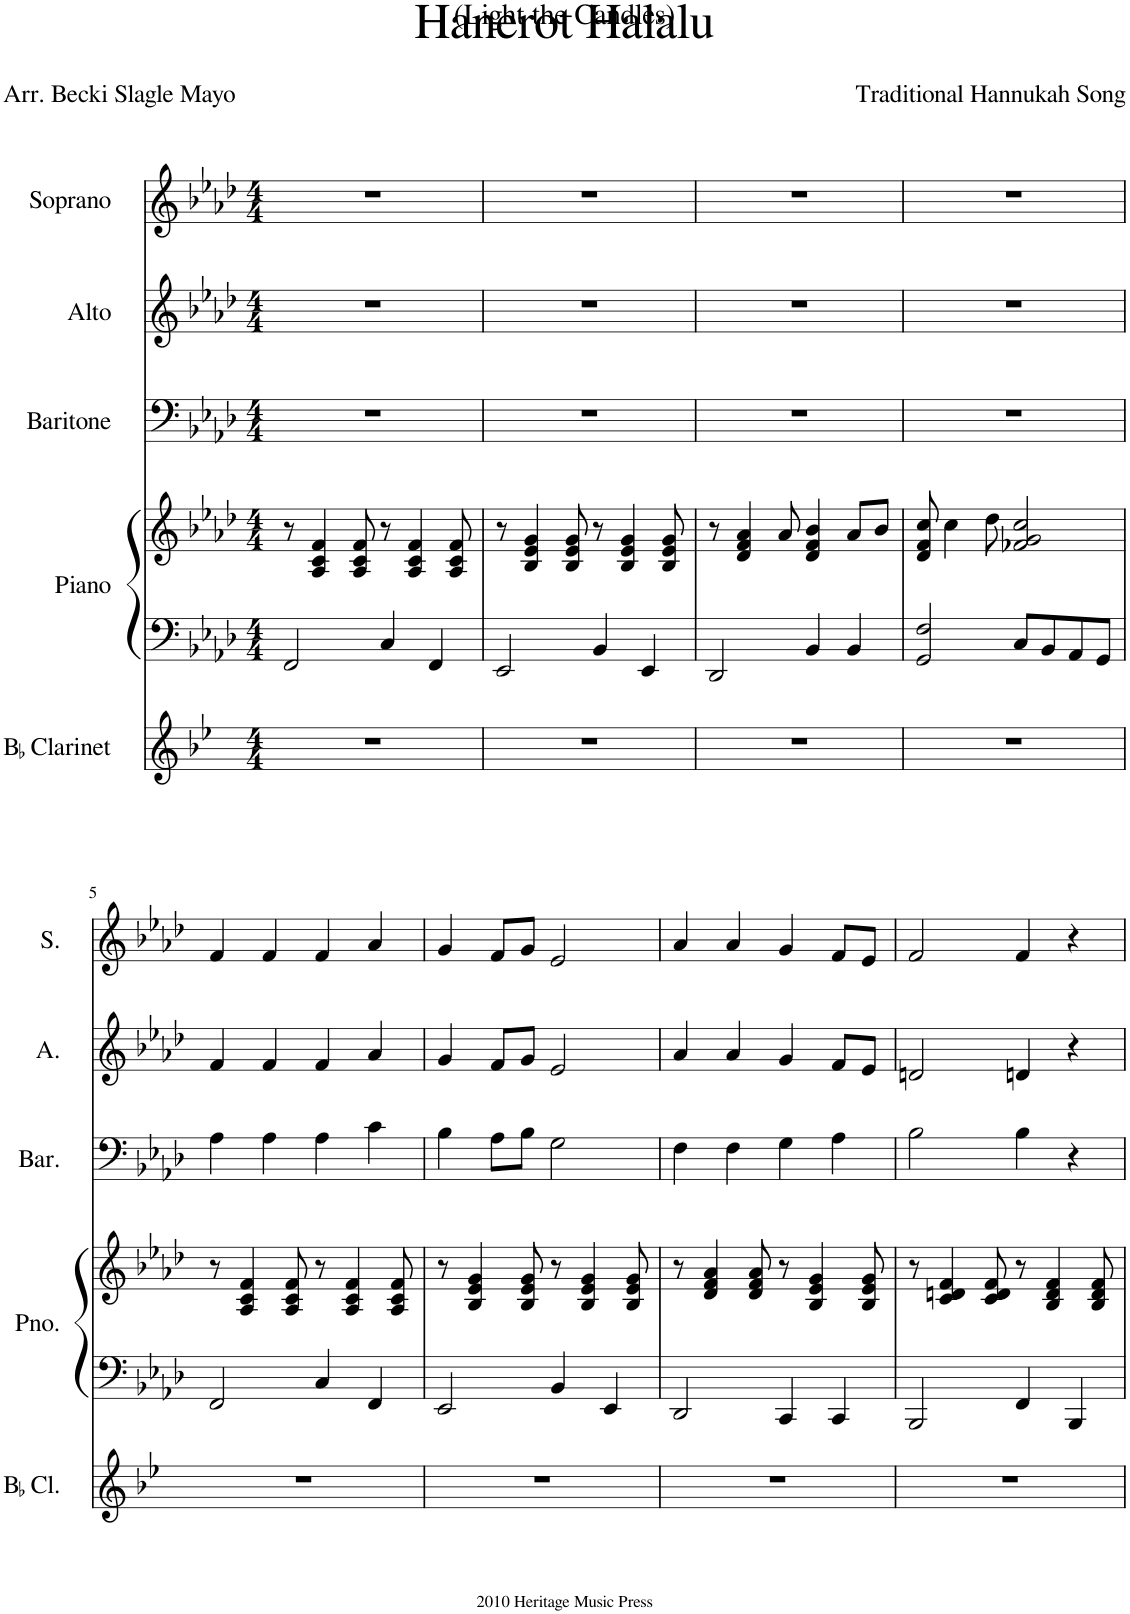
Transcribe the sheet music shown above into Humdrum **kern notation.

**kern	**kern	**kern	**kern	**kern	**kern
*part5	*part4	*part4	*part3	*part2	*part1
*staff6	*staff5	*staff4	*staff3	*staff2	*staff1
*I"BaccidentalFlat Clarinet	*I"Piano	*	*I"Baritone	*I"Alto	*I"Soprano
*I'BaccidentalFlat Cl.	*I'Pno.	*	*I'Bar.	*I'A.	*I'S.
*clefG2	*clefF4	*clefG2	*clefF4	*clefG2	*clefG2
*Trd1c2	*	*	*	*	*
*k[b-e-]	*k[b-e-a-d-]	*k[b-e-a-d-]	*k[b-e-a-d-]	*k[b-e-a-d-]	*k[b-e-a-d-]
*M4/4	*M4/4	*M4/4	*M4/4	*M4/4	*M4/4
=1	=1	=1	=1	=1	=1
1r	2FF/	8r	1r	1r	1r
.	.	4A-/ 4c/ 4f/	.	.	.
.	.	8A-/ 8c/ 8f/	.	.	.
.	4C/	8r	.	.	.
.	.	4A-/ 4c/ 4f/	.	.	.
.	4FF/	.	.	.	.
.	.	8A-/ 8c/ 8f/	.	.	.
=2	=2	=2	=2	=2	=2
1r	2EE-/	8r	1r	1r	1r
.	.	4B-/ 4e-/ 4g/	.	.	.
.	.	8B-/ 8e-/ 8g/	.	.	.
.	4BB-/	8r	.	.	.
.	.	4B-/ 4e-/ 4g/	.	.	.
.	4EE-/	.	.	.	.
.	.	8B-/ 8e-/ 8g/	.	.	.
=3	=3	=3	=3	=3	=3
1r	2DD-/	8r	1r	1r	1r
.	.	4d-/ 4f/ 4a-/	.	.	.
.	.	8a-/	.	.	.
.	4BB-/	4d-/ 4f/ 4b-/	.	.	.
.	4BB-/	8a-/L	.	.	.
.	.	8b-/J	.	.	.
=4	=4	=4	=4	=4	=4
1r	2GG/ 2F/	8d-/ 8f/ 8cc/	1r	1r	1r
.	.	4cc\	.	.	.
.	.	8dd-\	.	.	.
.	8C/L	2f-X/ 2g/ 2cc/	.	.	.
.	8BB-/	.	.	.	.
.	8AA-/	.	.	.	.
.	8GG/J	.	.	.	.
!!LO:LB:g=z
=5	=5	=5	=5	=5	=5
1r	2FF/	8r	4A-\	4f/	4f/
.	.	4A-/ 4c/ 4f/	.	.	.
.	.	.	4A-\	4f/	4f/
.	.	8A-/ 8c/ 8f/	.	.	.
.	4C/	8r	4A-\	4f/	4f/
.	.	4A-/ 4c/ 4f/	.	.	.
.	4FF/	.	4c\	4a-/	4a-/
.	.	8A-/ 8c/ 8f/	.	.	.
=6	=6	=6	=6	=6	=6
1r	2EE-/	8r	4B-\	4g/	4g/
.	.	4B-/ 4e-/ 4g/	.	.	.
.	.	.	8A-\L	8f/L	8f/L
.	.	8B-/ 8e-/ 8g/	8B-\J	8g/J	8g/J
.	4BB-/	8r	2G\	2e-/	2e-/
.	.	4B-/ 4e-/ 4g/	.	.	.
.	4EE-/	.	.	.	.
.	.	8B-/ 8e-/ 8g/	.	.	.
=7	=7	=7	=7	=7	=7
1r	2DD-/	8r	4F\	4a-/	4a-/
.	.	4d-/ 4f/ 4a-/	.	.	.
.	.	.	4F\	4a-/	4a-/
.	.	8d-/ 8f/ 8a-/	.	.	.
.	4CC/	8r	4G\	4g/	4g/
.	.	4B-/ 4e-/ 4g/	.	.	.
.	4CC/	.	4A-\	8f/L	8f/L
.	.	8B-/ 8e-/ 8g/	.	8e-/J	8e-/J
=8	=8	=8	=8	=8	=8
1r	2BBB-/	8r	2B-\	2dn/	2f/
.	.	4c/ 4dn/ 4f/	.	.	.
.	.	8c/ 8d/ 8f/	.	.	.
.	4FF/	8r	4B-\	4dn/	4f/
.	.	4B-/ 4d/ 4f/	.	.	.
.	4BBB-/	.	4r	4r	4r
.	.	8B-/ 8d/ 8f/	.	.	.
=	=	=	=	=	=
*-	*-	*-	*-	*-	*-
